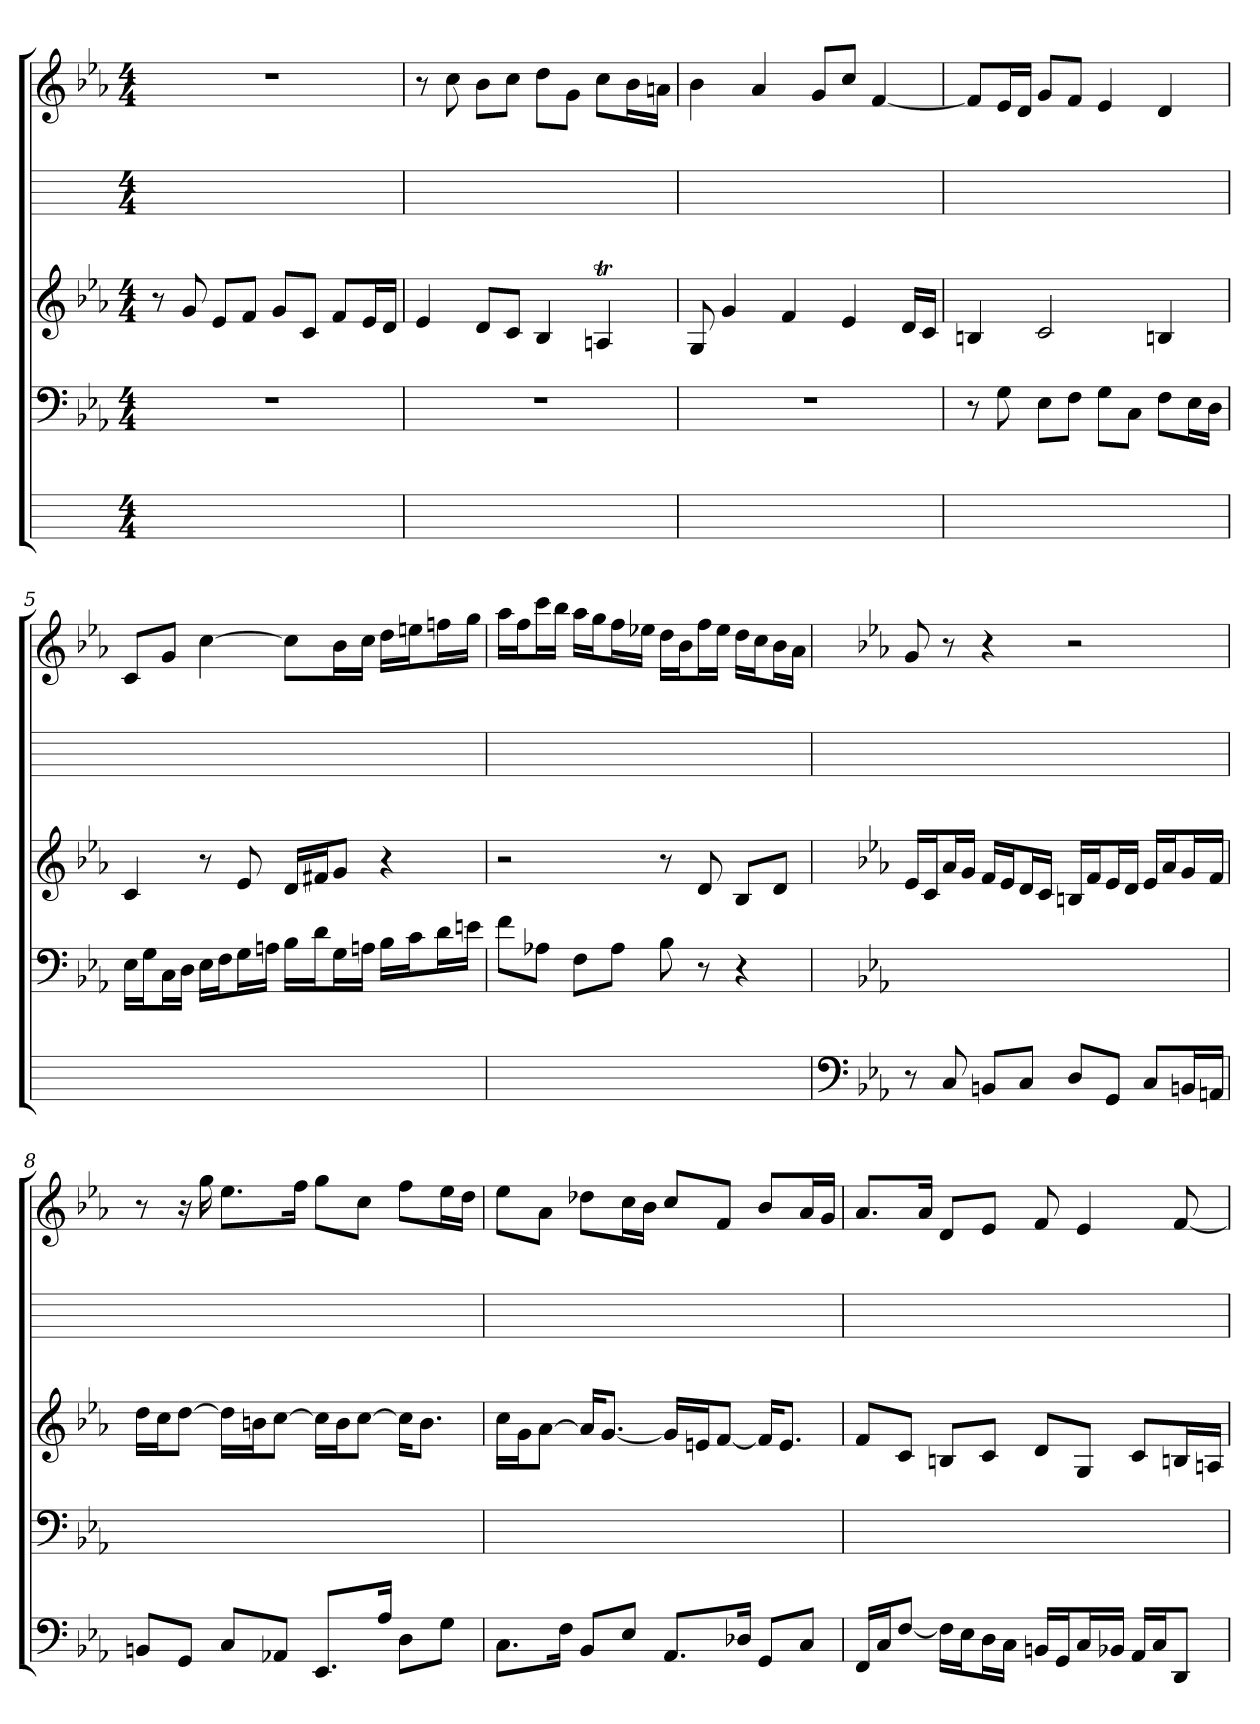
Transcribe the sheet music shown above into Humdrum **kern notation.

**kern	**kern	**kern	**kern	**kern
*part5	*part4	*part3	*part2	*part1
*staff5	*staff4	*staff3	*staff2	*staff1
*	*clefF4	*clefG2	*	*clefG2
*	*k[b-e-a-]	*k[b-e-a-]	*	*k[b-e-a-]
*	*c:	*c:	*	*c:
*M4/4	*M4/4	*M4/4	*M4/4	*M4/4
*MM60	*MM60	*MM60	*MM60	*MM60
=1	=1	=1	=1	=1
1ryy	1r	8r	1ryy	1r
.	.	8g	.	.
.	.	8e-/L	.	.
.	.	8f/J	.	.
.	.	8g/L	.	.
.	.	8c/J	.	.
.	.	8f/L	.	.
.	.	16e-/L	.	.
.	.	16d/JJ	.	.
=2	=2	=2	=2	=2
1ryy	1r	4e-	1ryy	8r
.	.	.	.	8cc
.	.	8d/L	.	8b-\L
.	.	8c/J	.	8cc\J
.	.	4B-	.	8dd\L
.	.	.	.	8g\J
.	.	4Ant	.	8cc\L
.	.	.	.	16b-\L
.	.	.	.	16an\JJ
=3	=3	=3	=3	=3
1ryy	1r	8G	1ryy	4b-
.	.	4g	.	.
.	.	.	.	4a-
.	.	4f	.	.
.	.	.	.	8g/L
.	.	4e-	.	8cc/J
.	.	.	.	[4f
.	.	16d/LL	.	.
.	.	16c/JJ	.	.
=4	=4	=4	=4	=4
1ryy	8r	4Bn	1ryy	8f/L]
.	8G	.	.	16e-/L
.	.	.	.	16d/JJ
.	8E-\L	2c	.	8g/L
.	8F\J	.	.	8f/J
.	8G\L	.	.	4e-
.	8C\J	.	.	.
.	8F\L	4Bn	.	4d
.	16E-\L	.	.	.
.	16D\JJ	.	.	.
=5	=5	=5	=5	=5
1ryy	16E-\LL	4c	1ryy	8c/L
.	16G\J	.	.	.
.	16C\L	.	.	8g/J
.	16D\JJ	.	.	.
.	16E-\LL	8r	.	[4cc
.	16F\J	.	.	.
.	16G\L	8e-	.	.
.	16An\JJ	.	.	.
.	16B-\LL	16d/LL	.	8cc\L]
.	16d\J	16f#X/J	.	.
.	16G\L	8g/J	.	16b-\L
.	16An\JJ	.	.	16cc\JJ
.	16B-\LL	4r	.	16dd\LL
.	16c\J	.	.	16een\J
.	16d\L	.	.	16ffn\L
.	16en\JJ	.	.	16gg\JJ
=6	=6	=6	=6	=6
1ryy	8f\L	2r	1ryy	16aa-\LL
.	.	.	.	16ff\J
.	8A-X\J	.	.	16ccc\L
.	.	.	.	16bb-\JJ
.	8F\L	.	.	16aa-\LL
.	.	.	.	16gg\J
.	8A-\J	.	.	16ff\L
.	.	.	.	16ee-X\JJ
.	8B-	8r	.	16dd\LL
.	.	.	.	16b-\J
.	8r	8d	.	16ff\L
.	.	.	.	16ee-\JJ
.	4r	8B-/L	.	16dd\LL
.	.	.	.	16cc\J
.	.	8d/J	.	16b-\L
.	.	.	.	16a-\JJ
=7	=7	=7	=7	=7
*clefF4	*	*	*	*
*k[b-e-a-]	*	*	*	*
8r	1ryy	16e-/LL	1ryy	8g
.	.	16c/J	.	.
8C	.	16a-/L	.	8r
.	.	16g/JJ	.	.
8BBn/L	.	16f/LL	.	4r
.	.	16e-/J	.	.
8C/J	.	16d/L	.	.
.	.	16c/JJ	.	.
8D/L	.	16Bn/LL	.	2r
.	.	16f/J	.	.
8GG/J	.	16e-/L	.	.
.	.	16d/JJ	.	.
8C/L	.	16e-/LL	.	.
.	.	16a-/J	.	.
16BBn/L	.	16g/L	.	.
16AAn/JJ	.	16f/JJ	.	.
=8	=8	=8	=8	=8
8BBn/L	1ryy	16dd\LL	1ryy	8r
.	.	16cc\J	.	.
8GG/J	.	[8dd\J	.	16r
.	.	.	.	16gg
8C/L	.	16dd\LL]	.	8.ee-\L
.	.	16bn\J	.	.
8AA-X/J	.	[8cc\J	.	.
.	.	.	.	16ff\Jk
8.EE-/L	.	16cc\LL]	.	8gg\L
.	.	16b\J	.	.
.	.	[8cc\J	.	8cc\J
16A-/Jk	.	.	.	.
8D\L	.	16cc\KL]	.	8ff\L
.	.	8.b\J	.	.
8G\J	.	.	.	16ee-\L
.	.	.	.	16dd\JJ
=9	=9	=9	=9	=9
8.C\L	1ryy	16cc\LL	1ryy	8ee-\L
.	.	16g\J	.	.
.	.	[8a-\J	.	8a-\J
16F\Jk	.	.	.	.
8BB-/L	.	16a-/KL]	.	8dd-X\L
.	.	[8.g/J	.	.
8E-/J	.	.	.	16cc\L
.	.	.	.	16b-\JJ
8.AA-/L	.	16g/LL]	.	8cc/L
.	.	16en/J	.	.
.	.	[8f/J	.	8f/J
16D-X/Jk	.	.	.	.
8GG/L	.	16f/KL]	.	8b-/L
.	.	8.e/J	.	.
8C/J	.	.	.	16a-/L
.	.	.	.	16g/JJ
=10	=10	=10	=10	=10
16FF/LL	1ryy	8f/L	1ryy	8.a-/L
16C/J	.	.	.	.
[8F/J	.	8c/J	.	.
.	.	.	.	16a-/Jk
16F\LL]	.	8Bn/L	.	8d/L
16E-\J	.	.	.	.
16D\L	.	8c/J	.	8e-/J
16C\JJ	.	.	.	.
16BBn/LL	.	8d/L	.	8f
16GG/J	.	.	.	.
16C/L	.	8G/J	.	4e-
16BB-X/JJ	.	.	.	.
16AA-/LL	.	8c/L	.	.
16C/J	.	.	.	.
8DD/J	.	16Bn/L	.	[8f
.	.	16An/JJ	.	.
=	=	=	=	=
*-	*-	*-	*-	*-
